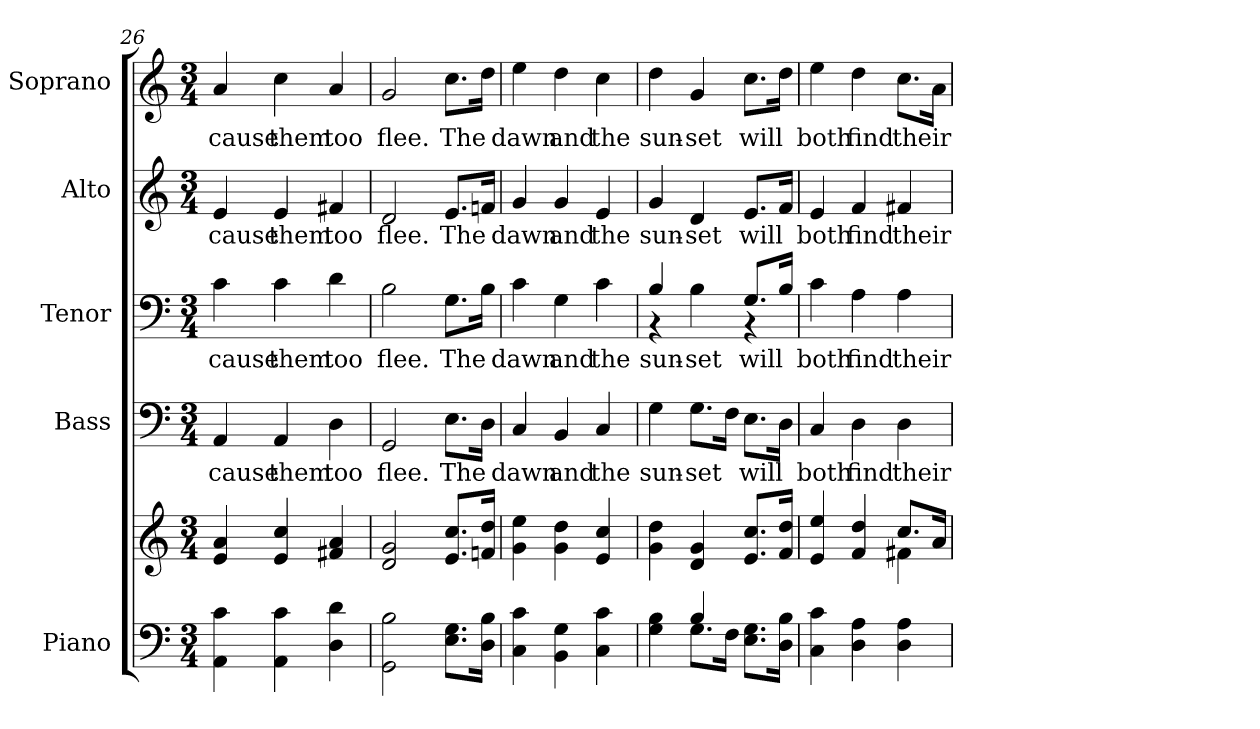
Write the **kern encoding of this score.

**kern	**kern	**kern	**text	**kern	**text	**kern	**text	**kern	**text
*part5	*part5	*part4	*part4	*part3	*part3	*part2	*part2	*part1	*part1
*staff6	*staff5	*staff4	*staff4	*staff3	*staff3	*staff2	*staff2	*staff1	*staff1
*I"Piano	*	*I"Bass	*	*I"Tenor	*	*I"Alto	*	*I"Soprano	*
*I'Pno.	*	*I'B.	*	*I'T.	*	*I'A.	*	*I'S.	*
*clefF4	*clefG2	*clefF4	*	*clefF4	*	*clefG2	*	*clefG2	*
*k[]	*k[]	*k[]	*	*k[]	*	*k[]	*	*k[]	*
*C:	*C:	*C:	*	*C:	*	*C:	*	*C:	*
*M3/4	*M3/4	*M3/4	*	*M3/4	*	*M3/4	*	*M3/4	*
=26	=26	=26	=26	=26	=26	=26	=26	=26	=26
!	!	!	!LO:LY:b:color=#000000	!	!	!	!	!	!
!	!	!	!	!	!LO:LY:b:color=#000000	!	!	!	!
!	!	!	!	!	!	!	!LO:LY:b:color=#000000	!	!
!	!	!	!	!	!	!	!	!	!LO:LY:b:color=#000000
4AAi\ 4ci	4ei/ 4ai	4AAi/	cause	4ci\	cause	4ei/	cause	4ai/	cause
!	!	!	!LO:LY:b:color=#000000	!	!	!	!	!	!
!	!	!	!	!	!LO:LY:b:color=#000000	!	!	!	!
!	!	!	!	!	!	!	!LO:LY:b:color=#000000	!	!
!	!	!	!	!	!	!	!	!	!LO:LY:b:color=#000000
4AAi\ 4ci	4ei/ 4cci	4AAi/	them	4ci\	them	4ei/	them	4cci\	them
!	!	!	!LO:LY:b:color=#000000	!	!	!	!	!	!
!	!	!	!	!	!LO:LY:b:color=#000000	!	!	!	!
!	!	!	!	!	!	!	!LO:LY:b:color=#000000	!	!
!	!	!	!	!	!	!	!	!	!LO:LY:b:color=#000000
4Di\ 4di	4f#Xi/ 4ai	4Di\	too	4di\	too	4f#Xi/	too	4ai/	too
=27	=27	=27	=27	=27	=27	=27	=27	=27	=27
!	!	!	!LO:LY:b:color=#000000	!	!	!	!	!	!
!	!	!	!	!	!LO:LY:b:color=#000000	!	!	!	!
!	!	!	!	!	!	!	!LO:LY:b:color=#000000	!	!
!	!	!	!	!	!	!	!	!	!LO:LY:b:color=#000000
2GGi\ 2Bi	2di/ 2gi	2GGi/	flee.	2Bi\	flee.	2di/	flee.	2gi/	flee.
!	!	!	!LO:LY:b:color=#000000	!	!	!	!	!	!
!	!	!	!	!	!LO:LY:b:color=#000000	!	!	!	!
!	!	!	!	!	!	!	!LO:LY:b:color=#000000	!	!
!	!	!	!	!	!	!	!	!	!LO:LY:b:color=#000000
8.Ei\ 8.GiL	8.ei/ 8.cciL	8.Ei\L	The	8.Gi\L	The	8.ei/L	The	8.cci\L	The
16Di\ 16BiJk	16fni/ 16ddiJk	16Di\Jk	.	16Bi\Jk	.	16fni/Jk	.	16ddi\Jk	.
!!LO:PB:g=z
=28	=28	=28	=28	=28	=28	=28	=28	=28	=28
!	!	!	!LO:LY:b:color=#000000	!	!	!	!	!	!
!	!	!	!	!	!LO:LY:b:color=#000000	!	!	!	!
!	!	!	!	!	!	!	!LO:LY:b:color=#000000	!	!
!	!	!	!	!	!	!	!	!	!LO:LY:b:color=#000000
4Ci\ 4ci	4gi\ 4eei	4Ci/	dawn	4ci\	dawn	4gi/	dawn	4eei\	dawn
!	!	!	!LO:LY:b:color=#000000	!	!	!	!	!	!
!	!	!	!	!	!LO:LY:b:color=#000000	!	!	!	!
!	!	!	!	!	!	!	!LO:LY:b:color=#000000	!	!
!	!	!	!	!	!	!	!	!	!LO:LY:b:color=#000000
4BBi\ 4Gi	4gi\ 4ddi	4BBi/	and	4Gi\	and	4gi/	and	4ddi\	and
!	!	!	!LO:LY:b:color=#000000	!	!	!	!	!	!
!	!	!	!	!	!LO:LY:b:color=#000000	!	!	!	!
!	!	!	!	!	!	!	!LO:LY:b:color=#000000	!	!
!	!	!	!	!	!	!	!	!	!LO:LY:b:color=#000000
4Ci\ 4ci	4ei/ 4cci	4Ci/	the	4ci\	the	4ei/	the	4cci\	the
=29	=29	=29	=29	=29	=29	=29	=29	=29	=29
*^	*	*	*	*	*	*	*	*	*
!	!	!	!	!LO:LY:b:color=#000000	!	!	!	!	!	!
!	!	!	!	!	!	!LO:LY:b:color=#000000	!	!	!	!
*	*	*	*	*	*^	*	*	*	*	*
!	!	!	!	!	!	!	!	!	!LO:LY:b:color=#000000	!	!
!	!	!	!	!	!	!	!	!	!	!	!LO:LY:b:color=#000000
4Gi\ 4Bi	4ryy	4gi\ 4ddi	4Gi\	sun-	4Bi/	4r	sun-	4gi/	sun-	4ddi\	sun-
!	!	!	!	!LO:LY:b:color=#000000	!	!	!	!	!	!	!
!	!	!	!	!	!	!	!LO:LY:b:color=#000000	!	!	!	!
!	!	!	!	!	!	!	!	!	!LO:LY:b:color=#000000	!	!
!	!	!	!	!	!	!	!	!	!	!	!LO:LY:b:color=#000000
4Bi/	8.Gi\L	4di/ 4gi	8.Gi\L	-set	4Bi\	8.ryy	-set	4di/	-set	4gi/	-set
.	16Fi\Jk	.	16Fi\Jk	.	.	16ryy	.	.	.	.	.
!	!	!	!	!LO:LY:b:color=#000000	!	!	!	!	!	!	!
!	!	!	!	!	!	!	!LO:LY:b:color=#000000	!	!	!	!
!	!	!	!	!	!	!	!	!	!LO:LY:b:color=#000000	!	!
!	!	!	!	!	!	!	!	!	!	!	!LO:LY:b:color=#000000
8.Ei\ 8.GiL	4ryy	8.ei/ 8.cciL	8.Ei\L	will	8.Gi/L	4r	will	8.ei/L	will	8.cci\L	will
16Di\ 16BiJk	.	16fi/ 16ddiJk	16Di\Jk	.	16Bi/Jk	.	.	16fi/Jk	.	16ddi\Jk	.
*v	*v	*	*	*	*v	*v	*	*	*	*	*
=30	=30	=30	=30	=30	=30	=30	=30	=30	=30
*	*^	*	*	*	*	*	*	*	*
!	!	!	!	!LO:LY:b:color=#000000	!	!	!	!	!	!
!	!	!	!	!	!	!LO:LY:b:color=#000000	!	!	!	!
!	!	!	!	!	!	!	!	!LO:LY:b:color=#000000	!	!
!	!	!	!	!	!	!	!	!	!	!LO:LY:b:color=#000000
4Ci\ 4ci	4ei/ 4eei	2ryy	4Ci/	both	4ci\	both	4ei/	both	4eei\	both
!	!	!	!	!LO:LY:b:color=#000000	!	!	!	!	!	!
!	!	!	!	!	!	!LO:LY:b:color=#000000	!	!	!	!
!	!	!	!	!	!	!	!	!LO:LY:b:color=#000000	!	!
!	!	!	!	!	!	!	!	!	!	!LO:LY:b:color=#000000
4Di\ 4Ai	4fi/ 4ddi	.	4Di\	find	4Ai\	find	4fi/	find	4ddi\	find
!	!	!	!	!LO:LY:b:color=#000000	!	!	!	!	!	!
!	!	!	!	!	!	!LO:LY:b:color=#000000	!	!	!	!
!	!	!	!	!	!	!	!	!LO:LY:b:color=#000000	!	!
!	!	!	!	!	!	!	!	!	!	!LO:LY:b:color=#000000
4Di\ 4Ai	8.cci/L	4f#Xi\	4Di\	their	4Ai\	their	4f#Xi/	their	8.cci\L	their
.	16ai/Jk	.	.	.	.	.	.	.	16ai\Jk	.
*	*v	*v	*	*	*	*	*	*	*	*
=	=	=	=	=	=	=	=	=	=
*-	*-	*-	*-	*-	*-	*-	*-	*-	*-
